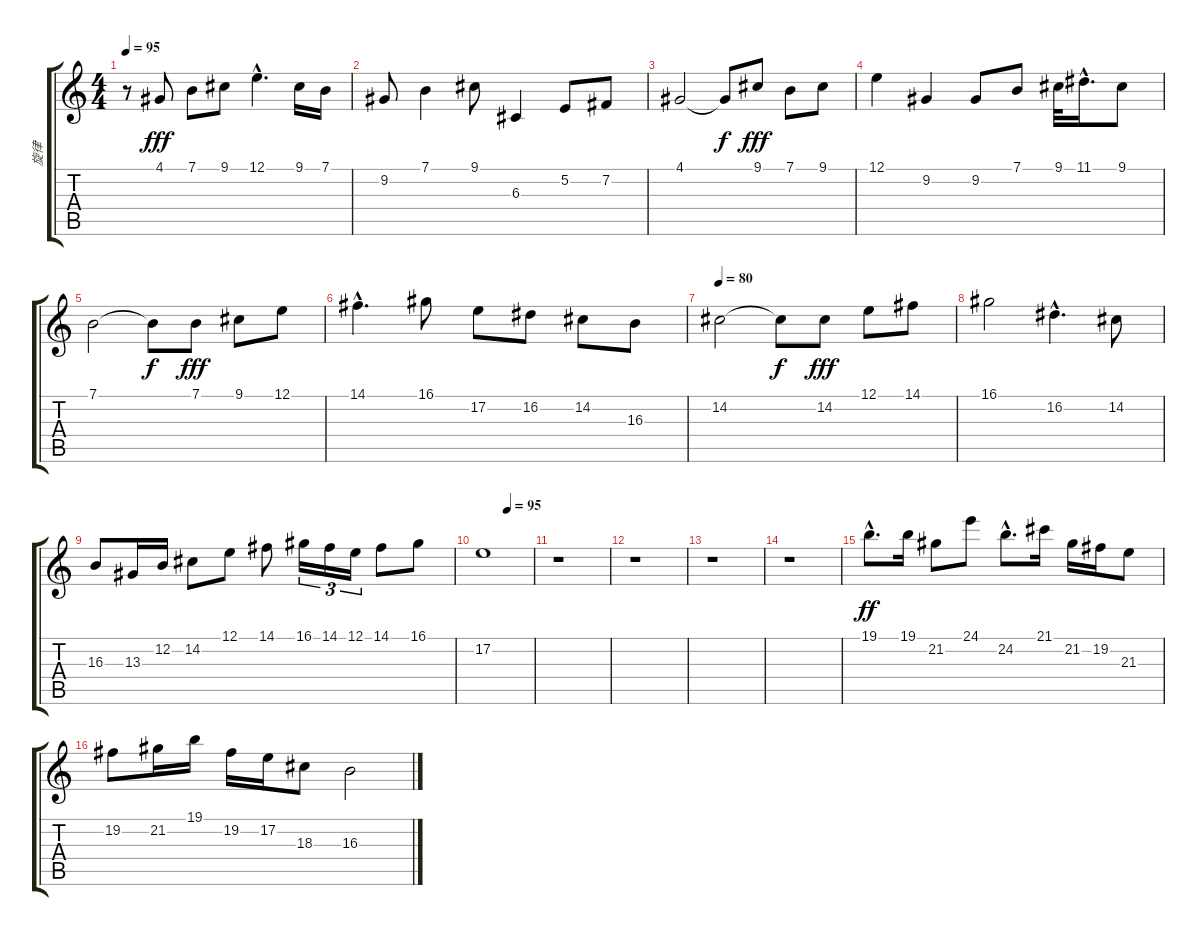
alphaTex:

\track ("旋律" "旋律") {instrument synthvoice}
\staff {score tabs}
\tuning (E4 B3 G3 D3 A2 E2) {hide}
\ts (4 4)
\tempo 95
\clef g2
\ks c
r.8{dy f} 4.1.8{dy fff} 7.1.8 9.1.8 12.1{hac}.4{d} 9.1.16 7.1.16 |
9.2.8 7.1.4 9.1.8 6.3.4 5.2.8 7.2.8 |
4.1.2 4.1{t}.8{dy f} 9.1.8{dy fff} 7.1.8 9.1.8 |
12.1.4 9.2.4 9.2.8 7.1.8 9.1.32 11.1{hac}.16{d} 9.1.8 |
7.1.2 7.1{t}.8{dy f} 7.1.8{dy fff} 9.1.8 12.1.8 |
14.1{hac}.4{d} 16.1.8 17.2.8 16.2.8 14.2.8 16.3.8 |
\tempo 80
14.2.2 14.2{t}.8{dy f} 14.2.8{dy fff} 12.1.8 14.1.8 |
16.1.2 16.2{hac}.4{d} 14.2.8 |
16.3.8 13.3.16 12.2.16 14.2.8 12.1.8 14.1.8 16.1.16{tu (3 2)} 14.1.16{tu (3 2)} 12.1.16{tu (3 2)} 14.1.8 16.1.8 |
\tempo (95 0.5)
17.2.1 |
r.1 |
r.1 |
r.1 |
r.1 |
19.1{hac}.8{d dy ff} 19.1.16 21.2.8 24.1.8 24.2{hac}.8{d} 21.1.16 21.2.16 19.2.16 21.3.8 |
19.2.8 21.2.16 19.1.16 19.2.16 17.2.16 18.3.8 16.3.2
